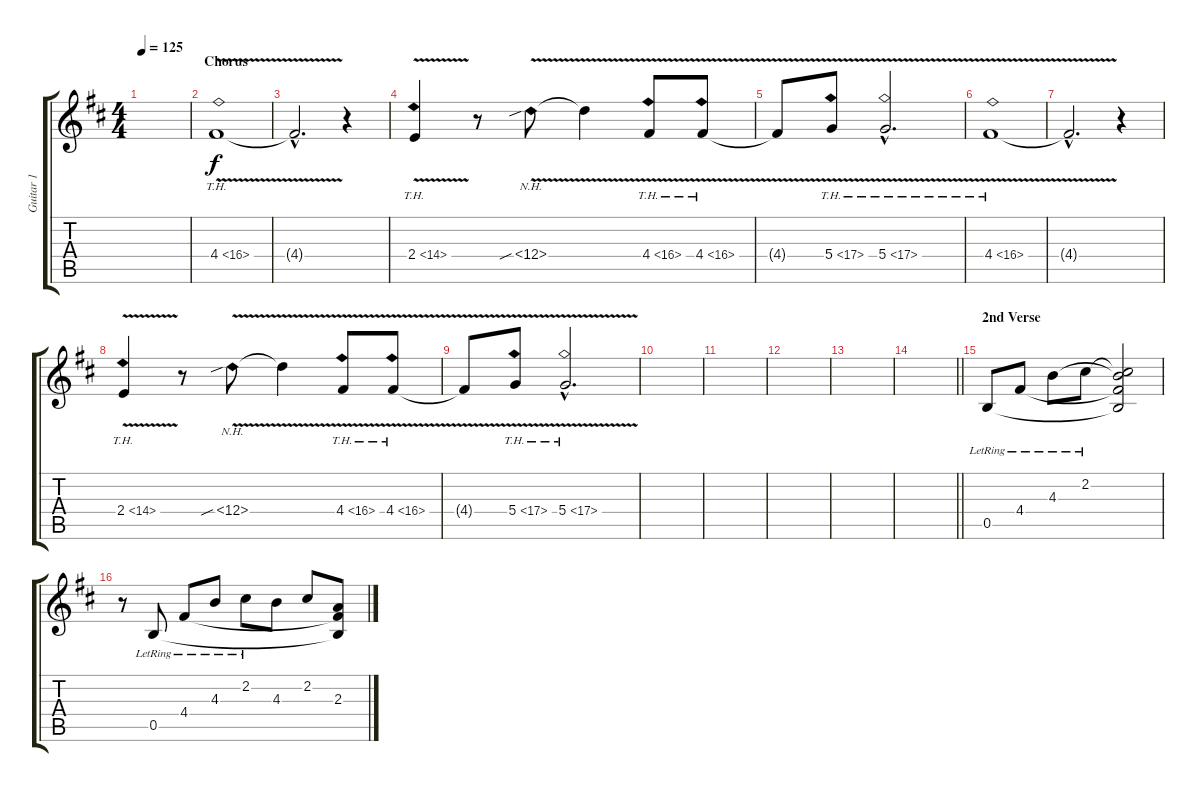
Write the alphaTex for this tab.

\track ("Guitar 1" "Guitar 1") {instrument electricguitarclean}
\staff {score tabs}
\tuning (E4 B3 G3 D3 B2 Gb2) {hide}
\ts (4 4)
\tempo 125
\clef g2
\ks bminor
|
\section ("" "Chorus")
4.4{th 12 v}.1{volume 8 instrument churchorgan} |
4.4{hac t}.2{d} r.4 |
2.4{th 12 v}.4 r.8 12.4{nh v sib}.8 12.4{t}.4 4.4{th 12 v}.8 4.4{th 12 v}.8 |
4.4{t}.8 5.4{th 12 v}.8 5.4{th 12 v hac}.2{d} |
4.4{th 12 v}.1 |
4.4{hac t}.2{d} r.4 |
2.4{th 12 v}.4 r.8 12.4{nh v sib}.8 12.4{t}.4 4.4{th 12 v}.8 4.4{th 12 v}.8 |
4.4{t}.8 5.4{th 12 v}.8 5.4{th 12 v hac}.2{d} |
|
|
|
|
\barLineRight lightlight
|
\section ("" "2nd Verse")
0.5{lr}.8{volume 10 instrument electricguitarclean} 4.4{lr}.8 4.3{lr}.8 2.2{lr}.8 (2.2{t} 4.3{t} 4.4{t} 0.5{t}).2 |
r.8 0.5{lr}.8 4.4{lr}.8 4.3{lr}.8 2.2{lr}.8 4.3.8 2.2.8 (2.3 4.4{t} 0.5{t}).8
